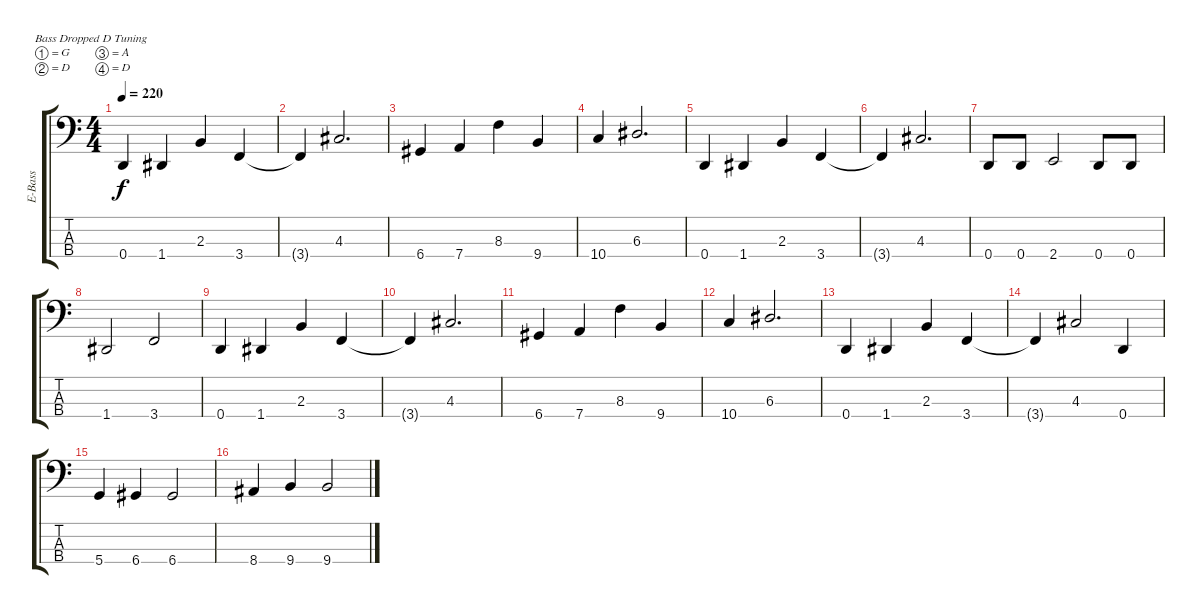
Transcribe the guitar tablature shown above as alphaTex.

\bracketExtendMode groupsimilarinstruments
\otherSystemsTrackNameOrientation horizontal
\track ("Bass" "E-Bass") {instrument electricbassfinger}
\staff {score tabs}
\tuning (G2 D2 A1 D1)
\ts (4 4)
\tempo 220
\clef f4
\ks c
0.4.4{dy f beam Up} 1.4{acc #}.4{beam Up} 2.3.4{beam Up} 3.4.4{beam Up} |
3.4{t}.4{beam Up} 4.3{acc #}.2{d beam Up} |
6.4{acc #}.4{beam Up} 7.4.4{beam Up} 8.3.4{beam Down} 9.4.4{beam Up} |
10.4.4{beam Up} 6.3{acc #}.2{d beam Up} |
0.4.4{beam Up} 1.4{acc #}.4{beam Up} 2.3.4{beam Up} 3.4.4{beam Up} |
3.4{t}.4{beam Up} 4.3{acc #}.2{d beam Up} |
0.4.8{beam Up} 0.4.8{beam Up} 2.4.2{beam Up} 0.4.8{beam Up} 0.4.8{beam Up} |
1.4{acc #}.2{beam Up} 3.4.2{beam Up} |
0.4.4{beam Up} 1.4{acc #}.4{beam Up} 2.3.4{beam Up} 3.4.4{beam Up} |
3.4{t}.4{beam Up} 4.3{acc #}.2{d beam Up} |
6.4{acc #}.4{beam Up} 7.4.4{beam Up} 8.3.4{beam Down} 9.4.4{beam Up} |
10.4.4{beam Up} 6.3{acc #}.2{d beam Up} |
0.4.4{beam Up} 1.4{acc #}.4{beam Up} 2.3.4{beam Up} 3.4.4{beam Up} |
3.4{t}.4{beam Up} 4.3{acc #}.2{beam Up} 0.4.4{beam Up} |
5.4.4{beam Up} 6.4{acc #}.4{beam Up} 6.4{acc #}.2{beam Up} |
8.4{acc #}.4{beam Up} 9.4.4{beam Up} 9.4.2{beam Up}
